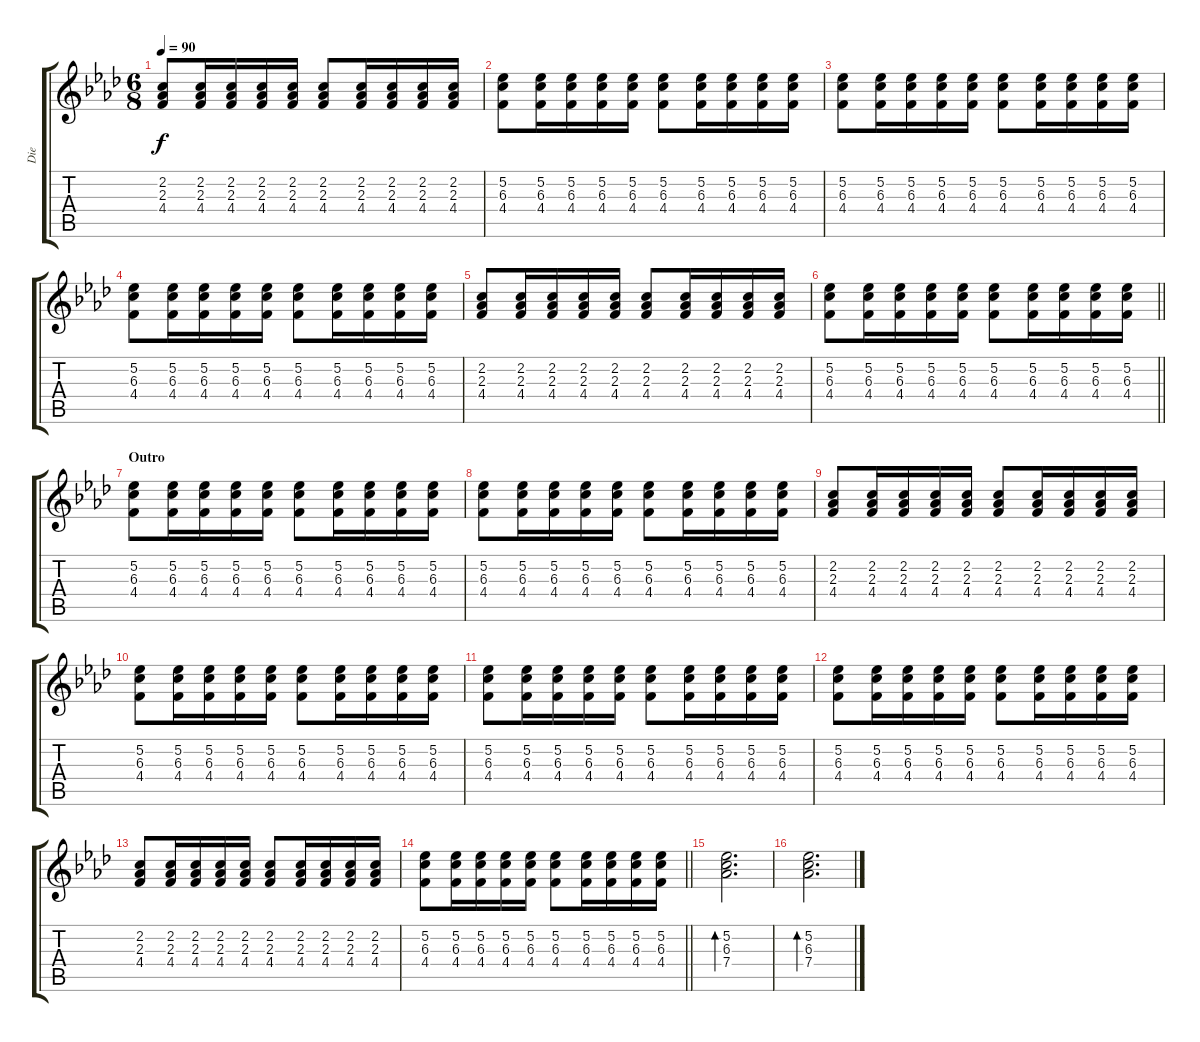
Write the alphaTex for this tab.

\track ("Die" "Die") {instrument electricguitarclean}
\staff {score tabs}
\tuning (Eb4 Bb3 Gb3 Db3 Ab2 Db2) {hide}
\ts (6 8)
\tempo 90
\clef g2
\ks fminor
(2.2 2.3 4.4).8{dy f} (2.2 2.3 4.4).16 (2.2 2.3 4.4).16 (2.2 2.3 4.4).16 (2.2 2.3 4.4).16 (2.2 2.3 4.4).8 (2.2 2.3 4.4).16 (2.2 2.3 4.4).16 (2.2 2.3 4.4).16 (2.2 2.3 4.4).16 |
(5.2 6.3 4.4).8 (5.2 6.3 4.4).16 (5.2 6.3 4.4).16 (5.2 6.3 4.4).16 (5.2 6.3 4.4).16 (5.2 6.3 4.4).8 (5.2 6.3 4.4).16 (5.2 6.3 4.4).16 (5.2 6.3 4.4).16 (5.2 6.3 4.4).16 |
(5.2 6.3 4.4).8 (5.2 6.3 4.4).16 (5.2 6.3 4.4).16 (5.2 6.3 4.4).16 (5.2 6.3 4.4).16 (5.2 6.3 4.4).8 (5.2 6.3 4.4).16 (5.2 6.3 4.4).16 (5.2 6.3 4.4).16 (5.2 6.3 4.4).16 |
(5.2 6.3 4.4).8 (5.2 6.3 4.4).16 (5.2 6.3 4.4).16 (5.2 6.3 4.4).16 (5.2 6.3 4.4).16 (5.2 6.3 4.4).8 (5.2 6.3 4.4).16 (5.2 6.3 4.4).16 (5.2 6.3 4.4).16 (5.2 6.3 4.4).16 |
(2.2 2.3 4.4).8 (2.2 2.3 4.4).16 (2.2 2.3 4.4).16 (2.2 2.3 4.4).16 (2.2 2.3 4.4).16 (2.2 2.3 4.4).8 (2.2 2.3 4.4).16 (2.2 2.3 4.4).16 (2.2 2.3 4.4).16 (2.2 2.3 4.4).16 |
\barLineRight lightlight
(5.2 6.3 4.4).8 (5.2 6.3 4.4).16 (5.2 6.3 4.4).16 (5.2 6.3 4.4).16 (5.2 6.3 4.4).16 (5.2 6.3 4.4).8 (5.2 6.3 4.4).16 (5.2 6.3 4.4).16 (5.2 6.3 4.4).16 (5.2 6.3 4.4).16 |
\section ("" "Outro")
(5.2 6.3 4.4).8 (5.2 6.3 4.4).16 (5.2 6.3 4.4).16 (5.2 6.3 4.4).16 (5.2 6.3 4.4).16 (5.2 6.3 4.4).8 (5.2 6.3 4.4).16 (5.2 6.3 4.4).16 (5.2 6.3 4.4).16 (5.2 6.3 4.4).16 |
(5.2 6.3 4.4).8 (5.2 6.3 4.4).16 (5.2 6.3 4.4).16 (5.2 6.3 4.4).16 (5.2 6.3 4.4).16 (5.2 6.3 4.4).8 (5.2 6.3 4.4).16 (5.2 6.3 4.4).16 (5.2 6.3 4.4).16 (5.2 6.3 4.4).16 |
(2.2 2.3 4.4).8 (2.2 2.3 4.4).16 (2.2 2.3 4.4).16 (2.2 2.3 4.4).16 (2.2 2.3 4.4).16 (2.2 2.3 4.4).8 (2.2 2.3 4.4).16 (2.2 2.3 4.4).16 (2.2 2.3 4.4).16 (2.2 2.3 4.4).16 |
(5.2 6.3 4.4).8 (5.2 6.3 4.4).16 (5.2 6.3 4.4).16 (5.2 6.3 4.4).16 (5.2 6.3 4.4).16 (5.2 6.3 4.4).8 (5.2 6.3 4.4).16 (5.2 6.3 4.4).16 (5.2 6.3 4.4).16 (5.2 6.3 4.4).16 |
(5.2 6.3 4.4).8 (5.2 6.3 4.4).16 (5.2 6.3 4.4).16 (5.2 6.3 4.4).16 (5.2 6.3 4.4).16 (5.2 6.3 4.4).8 (5.2 6.3 4.4).16 (5.2 6.3 4.4).16 (5.2 6.3 4.4).16 (5.2 6.3 4.4).16 |
(5.2 6.3 4.4).8 (5.2 6.3 4.4).16 (5.2 6.3 4.4).16 (5.2 6.3 4.4).16 (5.2 6.3 4.4).16 (5.2 6.3 4.4).8 (5.2 6.3 4.4).16 (5.2 6.3 4.4).16 (5.2 6.3 4.4).16 (5.2 6.3 4.4).16 |
(2.2 2.3 4.4).8 (2.2 2.3 4.4).16 (2.2 2.3 4.4).16 (2.2 2.3 4.4).16 (2.2 2.3 4.4).16 (2.2 2.3 4.4).8 (2.2 2.3 4.4).16 (2.2 2.3 4.4).16 (2.2 2.3 4.4).16 (2.2 2.3 4.4).16 |
\barLineRight lightlight
(5.2 6.3 4.4).8 (5.2 6.3 4.4).16 (5.2 6.3 4.4).16 (5.2 6.3 4.4).16 (5.2 6.3 4.4).16 (5.2 6.3 4.4).8 (5.2 6.3 4.4).16 (5.2 6.3 4.4).16 (5.2 6.3 4.4).16 (5.2 6.3 4.4).16 |
(5.2 6.3 7.4).2{d bd 120} |
(5.2 6.3 7.4).2{d bd 120}
